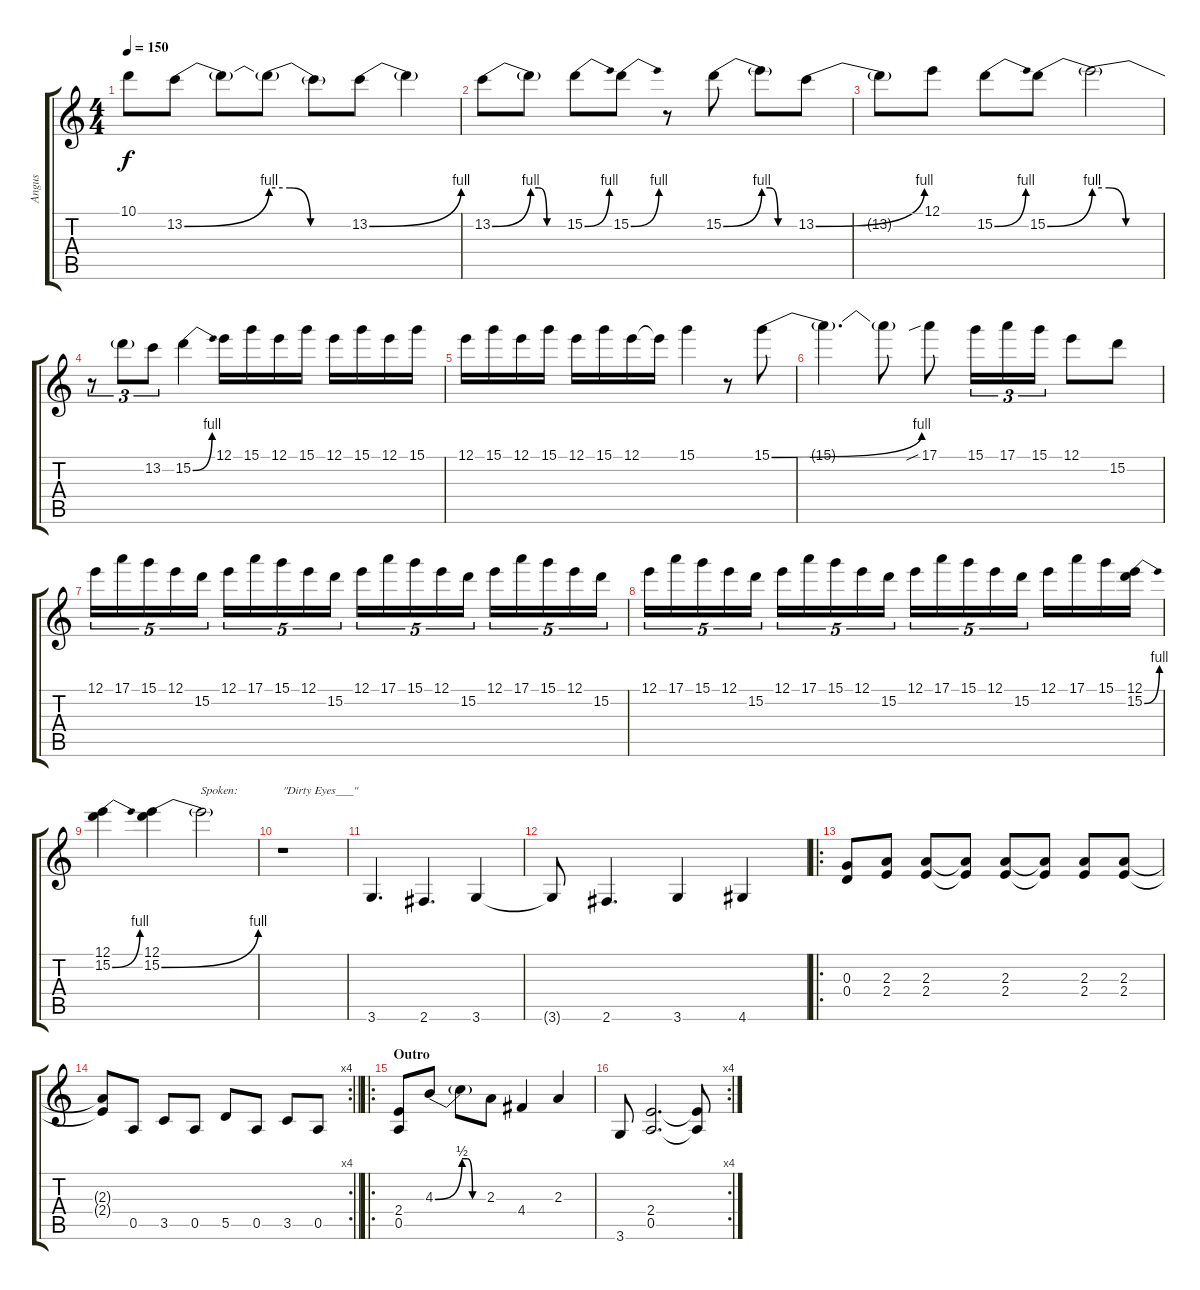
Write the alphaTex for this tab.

\track ("Angus" "Angus") {instrument overdrivenguitar}
\staff {score tabs}
\tuning (E4 B3 G3 D3 A2 E2) {hide}
\ts (4 4)
\tempo 150
\clef g2
\ks c
10.1.8{dy f} 13.2{be (bend 0 0 60 4)}.8 13.2{t}.8 13.2{be (custom 0 4 15 4 30 0 60 0) t}.8 13.2{t}.8 13.2{be (bend 0 0 60 4)}.8 13.2{t}.4 |
13.2{be (bend 0 0 60 4)}.8 13.2{be (custom 0 4 15 4 30 0 60 0) t}.8 15.2{be (bend 0 0 60 4)}.8 15.2{be (bend 0 0 60 4)}.8 r.8 15.2{be (bend 0 0 60 4)}.8 15.2{be (custom 0 4 15 4 30 0 60 0) t}.8 13.2{be (bend 0 0 60 4)}.8 |
13.2{t}.8 12.1.8 15.2{be (bend 0 0 60 4)}.8 15.2{be (bend 0 0 60 4)}.8 15.2{be (custom 0 4 15 4 30 0 60 0) t}.2 |
r.8{tu (3 2)} 15.2{t}.8{tu (3 2)} 13.2.8{tu (3 2)} 15.2{be (bend 0 0 60 4)}.4 12.1.16 15.1.16 12.1.16 15.1.16 12.1.16 15.1.16 12.1.16 15.1.16 |
12.1.16 15.1.16 12.1.16 15.1.16 12.1.16 15.1.16 12.1.16 12.1{t}.16 15.1.4 r.8 15.1{be (bend 0 0 60 4)}.8 |
15.1{t}.4{d} 15.1{t}.8 17.1{sib}.8 15.1.16{tu (3 2)} 17.1.16{tu (3 2)} 15.1.16{tu (3 2)} 12.1.8 15.2.8 |
12.1.16{tu (5 4)} 17.1.16{tu (5 4)} 15.1.16{tu (5 4)} 12.1.16{tu (5 4)} 15.2.16{tu (5 4)} 12.1.16{tu (5 4)} 17.1.16{tu (5 4)} 15.1.16{tu (5 4)} 12.1.16{tu (5 4)} 15.2.16{tu (5 4)} 12.1.16{tu (5 4)} 17.1.16{tu (5 4)} 15.1.16{tu (5 4)} 12.1.16{tu (5 4)} 15.2.16{tu (5 4)} 12.1.16{tu (5 4)} 17.1.16{tu (5 4)} 15.1.16{tu (5 4)} 12.1.16{tu (5 4)} 15.2.16{tu (5 4)} |
12.1.16{tu (5 4)} 17.1.16{tu (5 4)} 15.1.16{tu (5 4)} 12.1.16{tu (5 4)} 15.2.16{tu (5 4)} 12.1.16{tu (5 4)} 17.1.16{tu (5 4)} 15.1.16{tu (5 4)} 12.1.16{tu (5 4)} 15.2.16{tu (5 4)} 12.1.16{tu (5 4)} 17.1.16{tu (5 4)} 15.1.16{tu (5 4)} 12.1.16{tu (5 4)} 15.2.16{tu (5 4)} 12.1.16 17.1.16 15.1.16 (12.1 15.2{be (bend 0 0 60 4)}).16 |
(12.1 15.2{be (bend 0 0 60 4)}).4 (12.1 15.2{be (bend 0 0 60 4)}).4 15.2{t}.2{txt "Spoken:"} |
r.1{txt "\"Dirty Eyes___\""} |
3.6.4{d} 2.6.4{d} 3.6.4 |
3.6{t}.8 2.6.4{d} 3.6.4 4.6.4 |
\ro
(0.3 0.4).8 (2.3 2.4).8 (2.3 2.4).8 (2.3{t} 2.4{t}).8 (2.3 2.4).8 (2.3{t} 2.4{t}).8 (2.3 2.4).8 (2.3 2.4).8 |
\rc 4
\barLineRight lightlight
(2.3{t} 2.4{t}).8 0.5.8 3.5.8 0.5.8 5.5.8 0.5.8 3.5.8 0.5.8 |
\ro
\section ("" "Outro")
(2.4 0.5).8 4.3{be (bend 0 0 60 2)}.8 4.3{be (custom 0 2 15 2 30 0 60 0) t}.8 2.3.8 4.4.4 2.3.4 |
\rc 4
3.6.8 (2.4 0.5).2{d} (2.4{t} 0.5{t}).8
